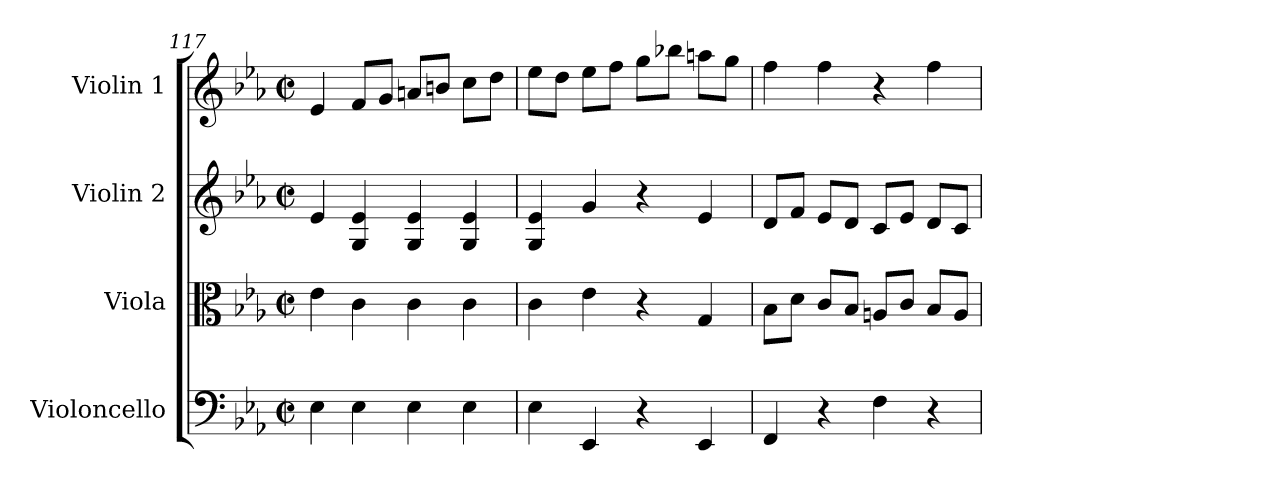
**kern	**kern	**kern	**kern
*part4	*part3	*part2	*part1
*staff4	*staff3	*staff2	*staff1
*I"Violoncello	*I"Viola	*I"Violin 2	*I"Violin 1
*I'Vc	*I'Vla	*I'Vln	*I'Vln
!!LO:LB:g=z
*clefF4	*clefC3	*clefG2	*clefG2
*k[b-e-a-]	*k[b-e-a-]	*k[b-e-a-]	*k[b-e-a-]
*M2/2	*M2/2	*M2/2	*M2/2
*met(c|)	*met(c|)	*met(c|)	*met(c|)
=117	=117	=117	=117
4E-\	4e-\	4e-/	4e-/
4E-\	4c\	4G/ 4e-/	8f/L
.	.	.	8g/J
4E-\	4c\	4G/ 4e-/	8an/L
.	.	.	8bn/J
4E-\	4c\	4G/ 4e-/	8cc\L
.	.	.	8dd\J
=118	=118	=118	=118
4E-\	4c\	4G/ 4e-/	8ee-\L
.	.	.	8dd\J
4EE-/	4e-\	4g/	8ee-\L
.	.	.	8ff\J
4r	4r	4r	8gg\L
.	.	.	8bb-X\J
4EE-/	4G/	4e-/	8aan\L
.	.	.	8gg\J
=119	=119	=119	=119
4FF/	8B-\L	8d/L	4ff\
.	8d\J	8f/J	.
4r	8c/L	8e-/L	4ff\
.	8B-/J	8d/J	.
4F\	8An/L	8c/L	4r
.	8c/J	8e-/J	.
4r	8B-/L	8d/L	4ff\
.	8A/J	8c/J	.
=	=	=	=
*-	*-	*-	*-
